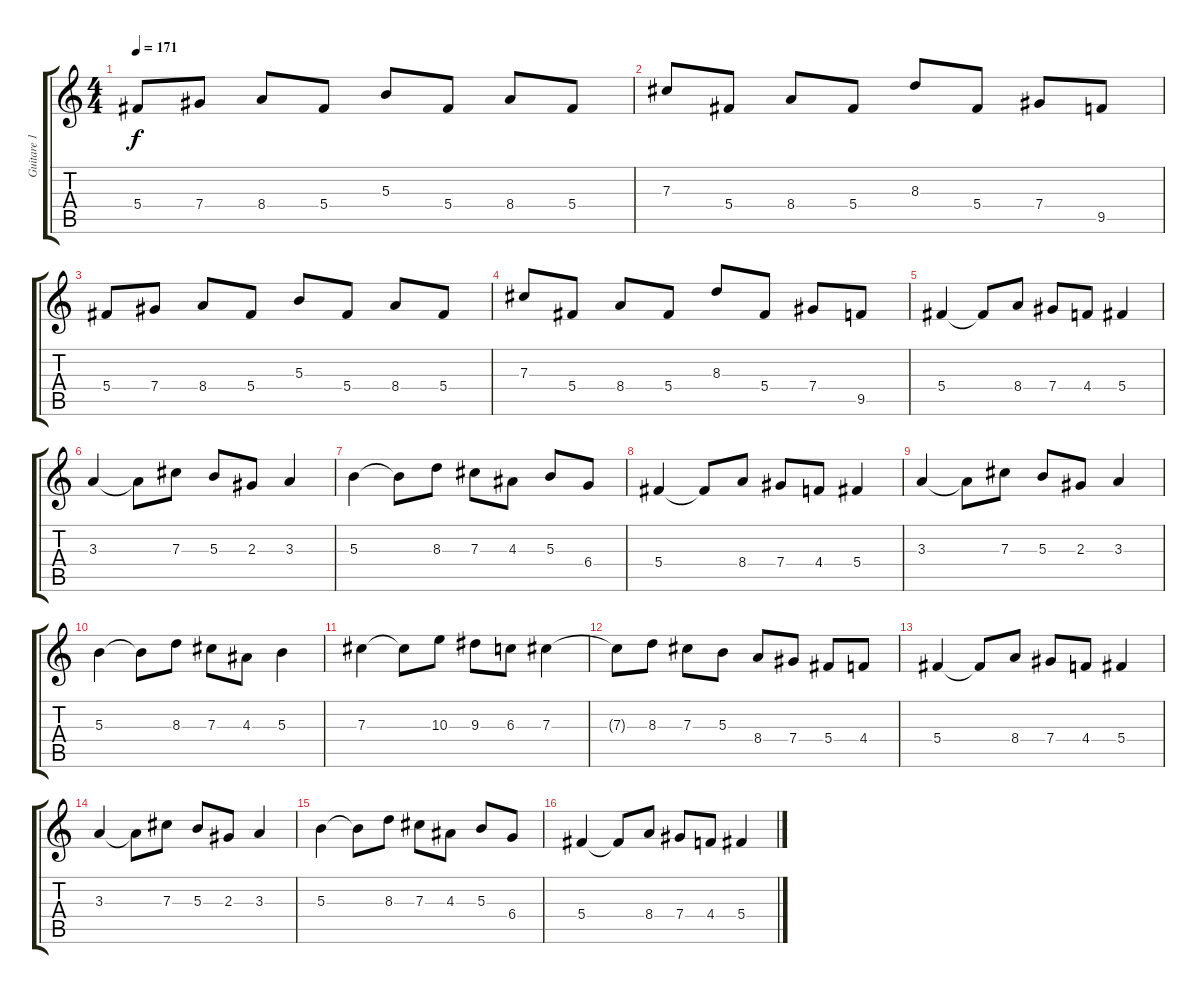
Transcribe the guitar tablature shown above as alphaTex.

\track ("Guitare 1" "Guitare 1") {instrument distortionguitar}
\staff {score tabs}
\tuning (Eb4 Bb3 Gb3 Db3 Ab2 Eb2) {hide}
\ts (4 4)
\tempo 171
\clef g2
\ks c
5.4.8{dy f} 7.4.8 8.4.8 5.4.8 5.3.8 5.4.8 8.4.8 5.4.8 |
7.3.8 5.4.8 8.4.8 5.4.8 8.3.8 5.4.8 7.4.8 9.5.8 |
5.4.8 7.4.8 8.4.8 5.4.8 5.3.8 5.4.8 8.4.8 5.4.8 |
7.3.8 5.4.8 8.4.8 5.4.8 8.3.8 5.4.8 7.4.8 9.5.8 |
5.4.4 5.4{t}.8 8.4.8 7.4.8 4.4.8 5.4.4 |
3.3.4 3.3{t}.8 7.3.8 5.3.8 2.3.8 3.3.4 |
5.3.4 5.3{t}.8 8.3.8 7.3.8 4.3.8 5.3.8 6.4.8 |
5.4.4 5.4{t}.8 8.4.8 7.4.8 4.4.8 5.4.4 |
3.3.4 3.3{t}.8 7.3.8 5.3.8 2.3.8 3.3.4 |
5.3.4 5.3{t}.8 8.3.8 7.3.8 4.3.8 5.3.4 |
7.3.4 7.3{t}.8 10.3.8 9.3.8 6.3.8 7.3.4 |
7.3{t}.8 8.3.8 7.3.8 5.3.8 8.4.8 7.4.8 5.4.8 4.4.8 |
5.4.4 5.4{t}.8 8.4.8 7.4.8 4.4.8 5.4.4 |
3.3.4 3.3{t}.8 7.3.8 5.3.8 2.3.8 3.3.4 |
5.3.4 5.3{t}.8 8.3.8 7.3.8 4.3.8 5.3.8 6.4.8 |
5.4.4 5.4{t}.8 8.4.8 7.4.8 4.4.8 5.4.4
